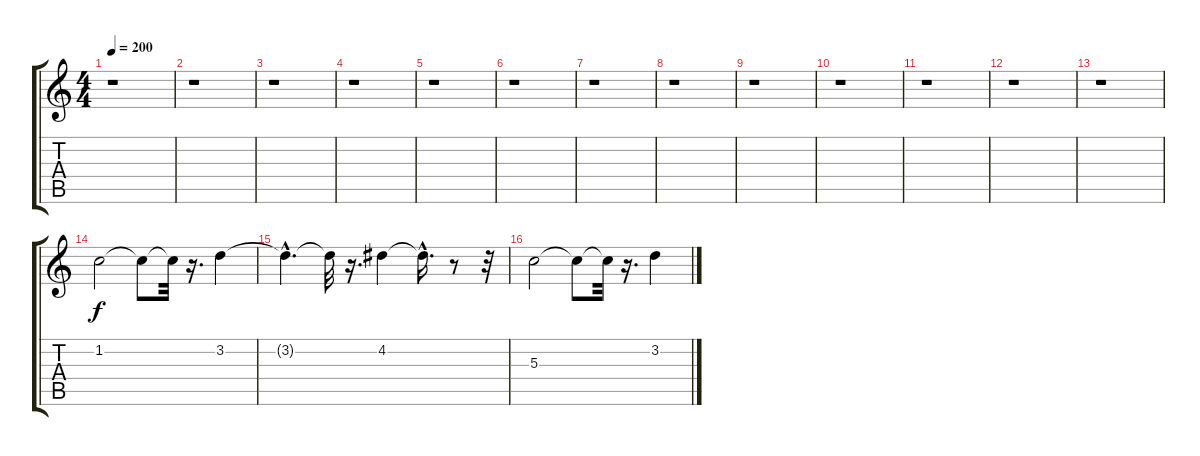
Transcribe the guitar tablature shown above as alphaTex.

\track "" {instrument distortionguitar}
\staff {score tabs}
\tuning (E4 B3 G3 D3 A2 E2) {hide}
\ts (4 4)
\tempo 200
\clef g2
\ks c
r.1{dy f} |
r.1 |
r.1 |
r.1 |
r.1 |
r.1 |
r.1 |
r.1 |
r.1 |
r.1 |
r.1 |
r.1 |
r.1 |
1.2.2 1.2{t}.8 1.2{t}.32 r.16{d} 3.2.4 |
3.2{hac t}.4{d} 3.2{t}.32 r.16{d} 4.2.4 4.2{hac t}.16{d} r.8 r.32 |
5.3.2 5.3{t}.8 5.3{t}.32 r.16{d} 3.2.4
